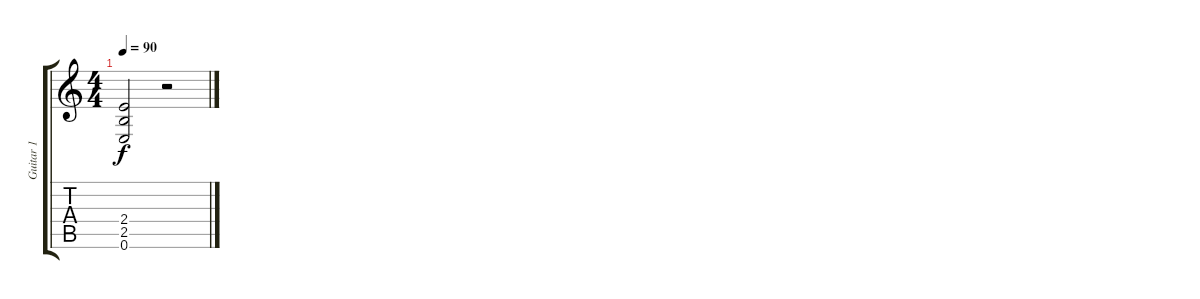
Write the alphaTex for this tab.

\track ("Guitar 1" "Guitar 1") {instrument overdrivenguitar}
\staff {score tabs}
\tuning (E4 B3 G3 D3 A2 E2) {hide}
\ts (4 4)
\tempo 90
\clef g2
\ks c
(2.4 2.5 0.6).2{dy f} r.2
